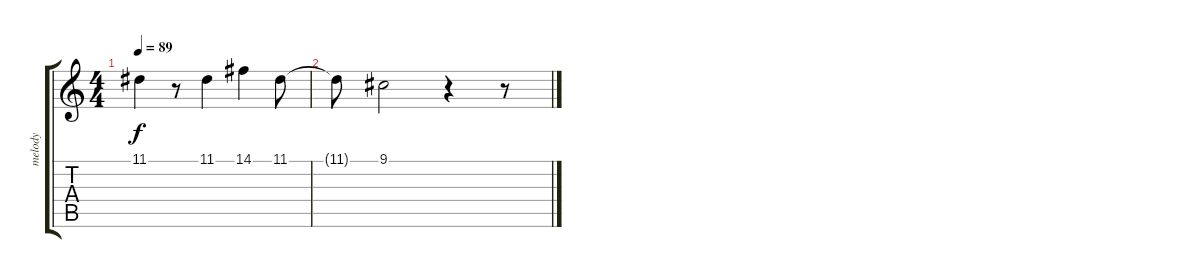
\track ("melody" "melody") {instrument tenorsax}
\staff {score tabs}
\tuning (E4 B3 G3 D3 A2 E2) {hide}
\ts (4 4)
\tempo 89
\clef g2
\ks c
11.1{t}.4{dy f} r.8 11.1.4 14.1.4 11.1.8 |
11.1{t}.8 9.1.2 r.4 r.8
